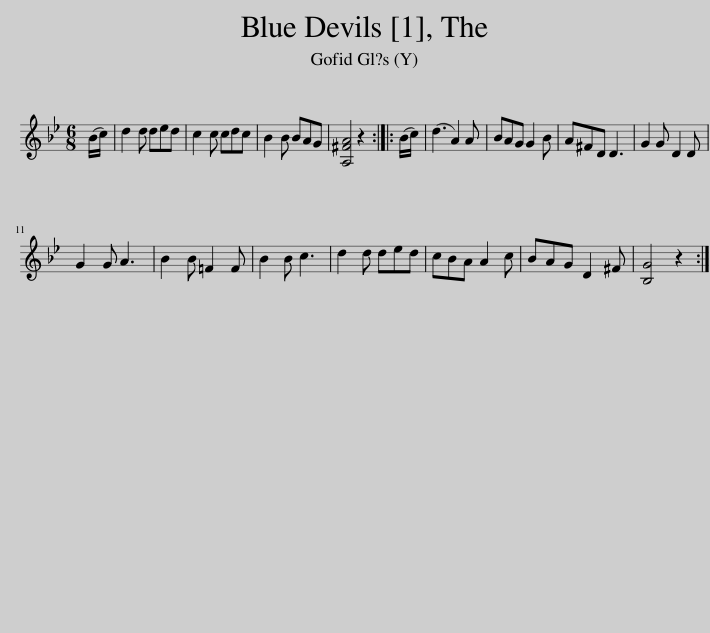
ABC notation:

X:1
L:1/8
M:6/8
I:linebreak $
K:Gmin
V:1 treble
V:1
 (B/c/) | d2 d ded | c2 c cdc | B2 B BAG | [A,^FA]4 z2 :: %5
 (B/c/) | (d3 A2) A | BAG G2 B | A^FD D3 | G2 G D2 D |$ %10
 G2 G A3 | B2 B =F2 F | B2 B c3 | d2 d ded | cBA A2 c | %15
 BAG D2 ^F | [B,G]4 z2 :| %17
